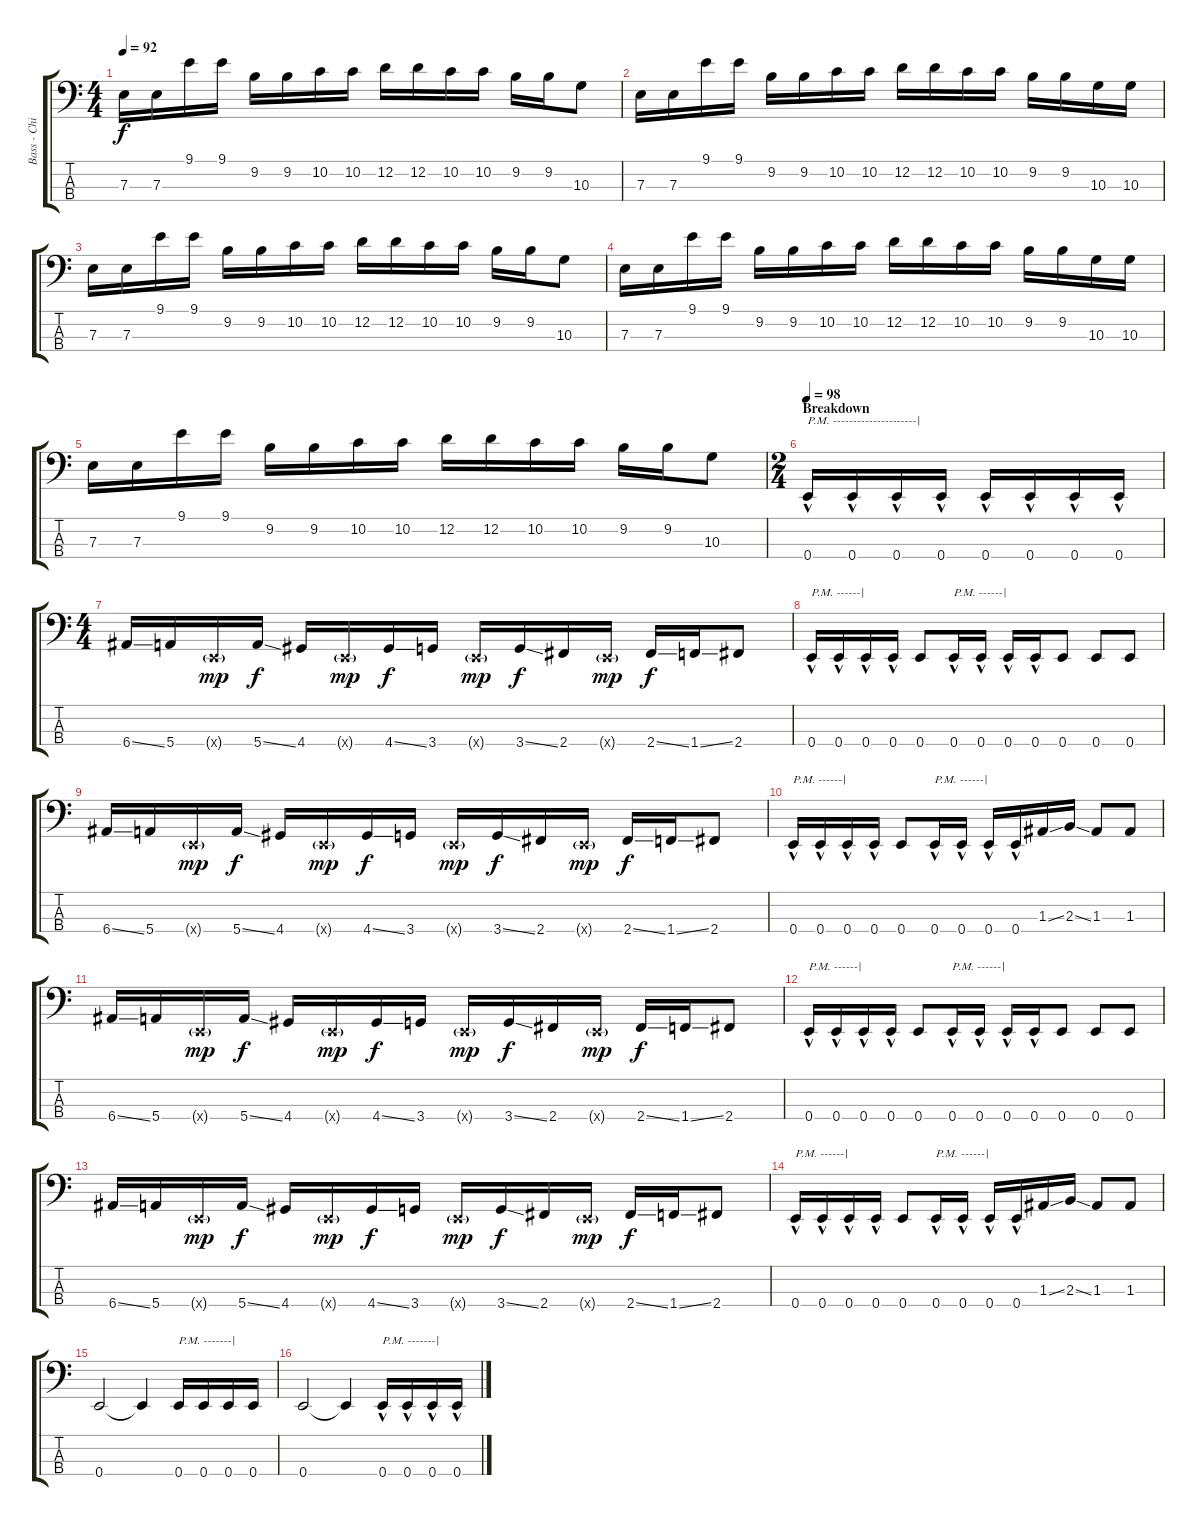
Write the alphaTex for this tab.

\track ("Bass - Chi Cheng" "Bass - Chi") {instrument electricbassfinger}
\staff {score tabs}
\tuning (G2 D2 A1 E1) {hide}
\ts (4 4)
\tempo 92
\clef f4
\ks c
7.3.16{dy f} 7.3.16 9.1.16 9.1.16 9.2.16 9.2.16 10.2.16 10.2.16 12.2.16 12.2.16 10.2.16 10.2.16 9.2.16 9.2.16 10.3.8 |
7.3.16 7.3.16 9.1.16 9.1.16 9.2.16 9.2.16 10.2.16 10.2.16 12.2.16 12.2.16 10.2.16 10.2.16 9.2.16 9.2.16 10.3.16 10.3.16 |
7.3.16 7.3.16 9.1.16 9.1.16 9.2.16 9.2.16 10.2.16 10.2.16 12.2.16 12.2.16 10.2.16 10.2.16 9.2.16 9.2.16 10.3.8 |
7.3.16 7.3.16 9.1.16 9.1.16 9.2.16 9.2.16 10.2.16 10.2.16 12.2.16 12.2.16 10.2.16 10.2.16 9.2.16 9.2.16 10.3.16 10.3.16 |
7.3.16 7.3.16 9.1.16 9.1.16 9.2.16 9.2.16 10.2.16 10.2.16 12.2.16 12.2.16 10.2.16 10.2.16 9.2.16 9.2.16 10.3.8 |
\ts (2 4)
\section ("" "Breakdown")
\tempo 98
0.4{hac}.16{txt "P.M. ---------------------|"} 0.4{hac}.16 0.4{hac}.16 0.4{hac}.16 0.4{hac}.16 0.4{hac}.16 0.4{hac}.16 0.4{hac}.16 |
\ts (4 4)
6.4{ss}.16{volume 12} 5.4.16 0.4{g x}.16{dy mp} 5.4{ss}.16{dy f} 4.4.16 0.4{g x}.16{dy mp} 4.4{ss}.16{dy f} 3.4.16 0.4{g x}.16{dy mp} 3.4{ss}.16{dy f} 2.4.16 0.4{g x}.16{dy mp} 2.4{ss}.16{dy f} 1.4{ss}.16 2.4.8 |
0.4{hac}.16{txt "P.M. ------|"} 0.4{hac}.16 0.4{hac}.16 0.4{hac}.16 0.4.8 0.4{hac}.16{txt "P.M. ------|"} 0.4{hac}.16 0.4{hac}.16 0.4{hac}.16 0.4.8 0.4.8 0.4.8 |
6.4{ss}.16 5.4.16 0.4{g x}.16{dy mp} 5.4{ss}.16{dy f} 4.4.16 0.4{g x}.16{dy mp} 4.4{ss}.16{dy f} 3.4.16 0.4{g x}.16{dy mp} 3.4{ss}.16{dy f} 2.4.16 0.4{g x}.16{dy mp} 2.4{ss}.16{dy f} 1.4{ss}.16 2.4.8 |
0.4{hac}.16{txt "P.M. ------|"} 0.4{hac}.16 0.4{hac}.16 0.4{hac}.16 0.4.8 0.4{hac}.16{txt "P.M. ------|"} 0.4{hac}.16 0.4{hac}.16 0.4{hac}.16 1.3{ss}.16 2.3{ss}.16 1.3.8 1.3.8 |
6.4{ss}.16 5.4.16 0.4{g x}.16{dy mp} 5.4{ss}.16{dy f} 4.4.16 0.4{g x}.16{dy mp} 4.4{ss}.16{dy f} 3.4.16 0.4{g x}.16{dy mp} 3.4{ss}.16{dy f} 2.4.16 0.4{g x}.16{dy mp} 2.4{ss}.16{dy f} 1.4{ss}.16 2.4.8 |
0.4{hac}.16{txt "P.M. ------|"} 0.4{hac}.16 0.4{hac}.16 0.4{hac}.16 0.4.8 0.4{hac}.16{txt "P.M. ------|"} 0.4{hac}.16 0.4{hac}.16 0.4{hac}.16 0.4.8 0.4.8 0.4.8 |
6.4{ss}.16 5.4.16 0.4{g x}.16{dy mp} 5.4{ss}.16{dy f} 4.4.16 0.4{g x}.16{dy mp} 4.4{ss}.16{dy f} 3.4.16 0.4{g x}.16{dy mp} 3.4{ss}.16{dy f} 2.4.16 0.4{g x}.16{dy mp} 2.4{ss}.16{dy f} 1.4{ss}.16 2.4.8 |
0.4{hac}.16{txt "P.M. ------|"} 0.4{hac}.16 0.4{hac}.16 0.4{hac}.16 0.4.8 0.4{hac}.16{txt "P.M. ------|"} 0.4{hac}.16 0.4{hac}.16 0.4{hac}.16 1.3{ss}.16 2.3{ss}.16 1.3.8 1.3.8 |
0.4.2{volume 11} 0.4{t}.4 0.4.16{txt "P.M. -------|"} 0.4.16 0.4.16 0.4.16 |
0.4.2 0.4{t}.4 0.4{hac}.16{txt "P.M. -------|"} 0.4{hac}.16 0.4{hac}.16 0.4{hac}.16
